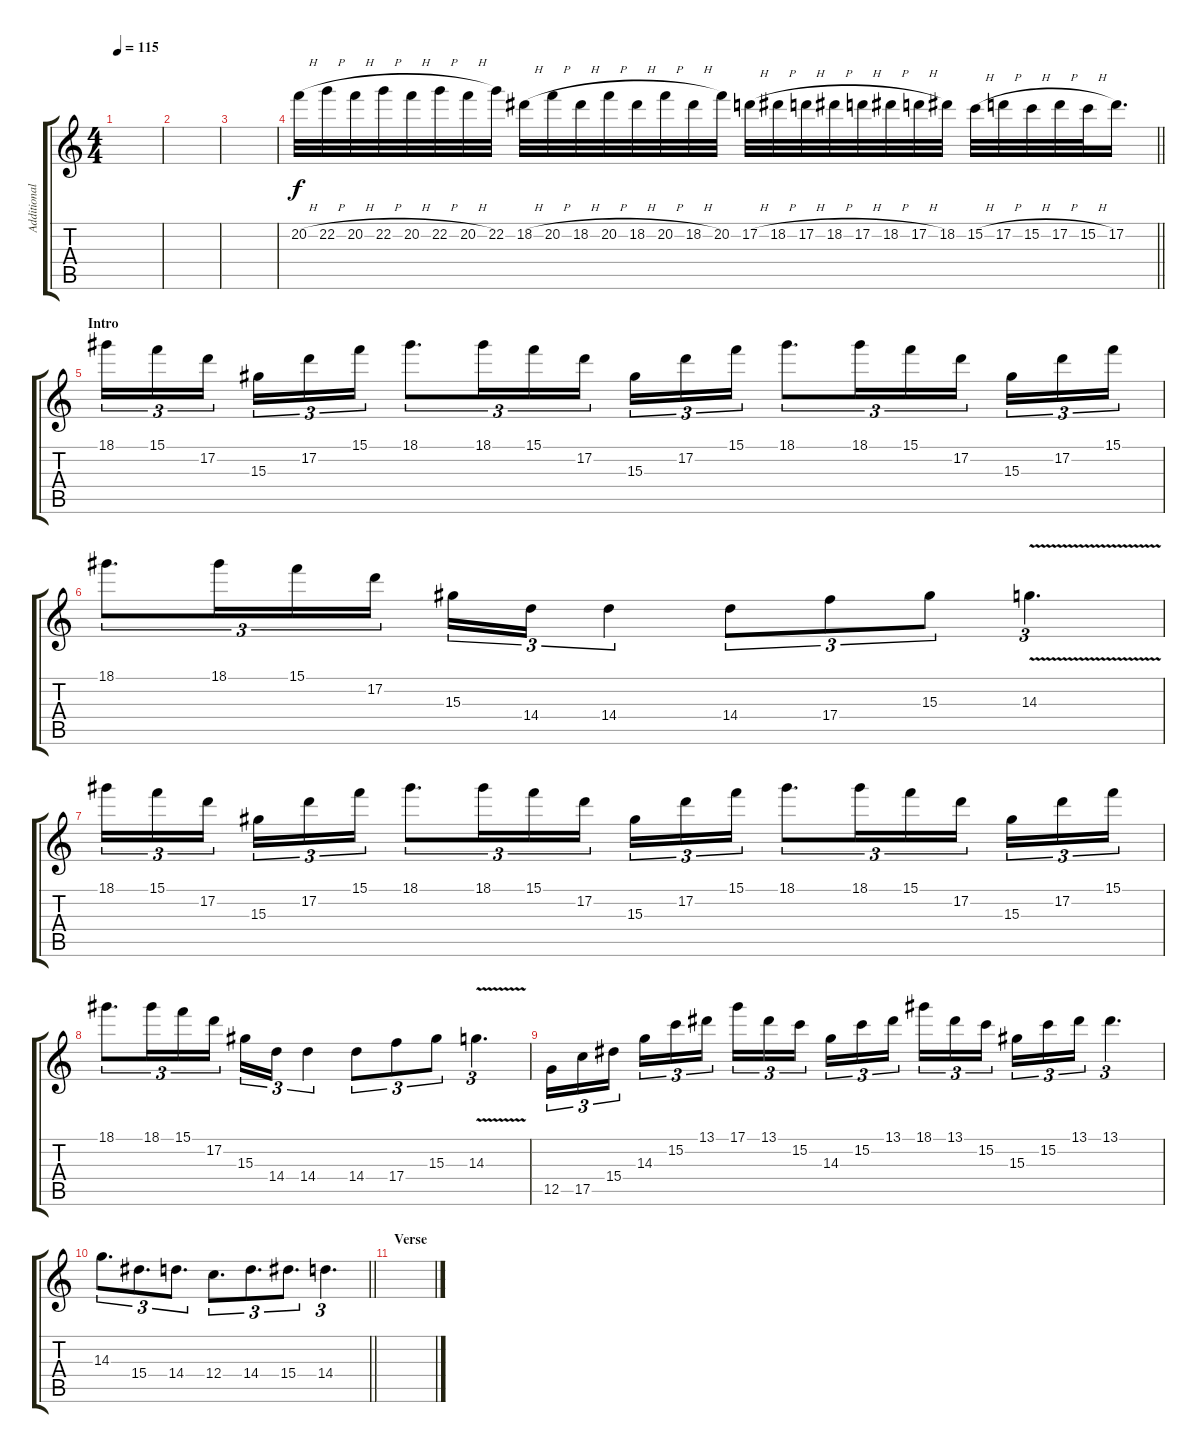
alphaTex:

\track ("Additional Guitar" "Additional") {instrument distortionguitar}
\staff {score tabs}
\tuning (D4 A3 F3 C3 G2 C2) {hide}
\ts (4 4)
\tempo 115
\clef g2
\ks c
|
|
|
\barLineRight lightlight
20.2{h}.32 22.2{h}.32 20.2{h}.32 22.2{h}.32 20.2{h}.32 22.2{h}.32 20.2{h}.32 22.2.32 18.2{h}.32 20.2{h}.32 18.2{h}.32 20.2{h}.32 18.2{h}.32 20.2{h}.32 18.2{h}.32 20.2.32 17.2{h}.32 18.2{h}.32 17.2{h}.32 18.2{h}.32 17.2{h}.32 18.2{h}.32 17.2{h}.32 18.2.32 15.2{h}.32 17.2{h}.32 15.2{h}.32 17.2{h}.32 15.2{h}.32 17.2.16{d} |
\section ("" "Intro")
18.1.16{tu (3 2)} 15.1.16{tu (3 2)} 17.2.16{tu (3 2) beam splitsecondary} 15.3.16{tu (3 2)} 17.2.16{tu (3 2)} 15.1.16{tu (3 2)} 18.1.8{d tu (3 2)} 18.1.16{tu (3 2)} 15.1.16{tu (3 2)} 17.2.16{tu (3 2)} 15.3.16{tu (3 2)} 17.2.16{tu (3 2)} 15.1.16{tu (3 2)} 18.1.8{d tu (3 2)} 18.1.16{tu (3 2)} 15.1.16{tu (3 2)} 17.2.16{tu (3 2) beam splitsecondary} 15.3.16{tu (3 2)} 17.2.16{tu (3 2)} 15.1.16{tu (3 2)} |
18.1.8{d tu (3 2)} 18.1.16{tu (3 2)} 15.1.16{tu (3 2)} 17.2.16{tu (3 2)} 15.3.16{tu (3 2)} 14.4.16{tu (3 2)} 14.4.4{tu (3 2)} 14.4.8{tu (3 2)} 17.4.8{tu (3 2)} 15.3.8{tu (3 2)} 14.3{v}.4{d tu (3 2)} |
18.1.16{tu (3 2)} 15.1.16{tu (3 2)} 17.2.16{tu (3 2) beam splitsecondary} 15.3.16{tu (3 2)} 17.2.16{tu (3 2)} 15.1.16{tu (3 2)} 18.1.8{d tu (3 2)} 18.1.16{tu (3 2)} 15.1.16{tu (3 2)} 17.2.16{tu (3 2)} 15.3.16{tu (3 2)} 17.2.16{tu (3 2)} 15.1.16{tu (3 2)} 18.1.8{d tu (3 2)} 18.1.16{tu (3 2)} 15.1.16{tu (3 2)} 17.2.16{tu (3 2) beam splitsecondary} 15.3.16{tu (3 2)} 17.2.16{tu (3 2)} 15.1.16{tu (3 2)} |
18.1.8{d tu (3 2)} 18.1.16{tu (3 2)} 15.1.16{tu (3 2)} 17.2.16{tu (3 2)} 15.3.16{tu (3 2)} 14.4.16{tu (3 2)} 14.4.4{tu (3 2)} 14.4.8{tu (3 2)} 17.4.8{tu (3 2)} 15.3.8{tu (3 2)} 14.3{v}.4{d tu (3 2)} |
12.5.16{tu (3 2)} 17.5.16{tu (3 2)} 15.4.16{tu (3 2) beam splitsecondary} 14.3.16{tu (3 2)} 15.2.16{tu (3 2)} 13.1.16{tu (3 2)} 17.1.16{tu (3 2)} 13.1.16{tu (3 2)} 15.2.16{tu (3 2) beam splitsecondary} 14.3.16{tu (3 2)} 15.2.16{tu (3 2)} 13.1.16{tu (3 2)} 18.1.16{tu (3 2)} 13.1.16{tu (3 2)} 15.2.16{tu (3 2) beam splitsecondary} 15.3.16{tu (3 2)} 15.2.16{tu (3 2)} 13.1.16{tu (3 2)} 13.1.4{d tu (3 2)} |
\barLineRight lightlight
14.3.8{d tu (3 2)} 15.4.8{d tu (3 2)} 14.4.8{d tu (3 2)} 12.4.8{d tu (3 2)} 14.4.8{d tu (3 2)} 15.4.8{d tu (3 2)} 14.4.4{d tu (3 2)} |
\section ("" "Verse")
